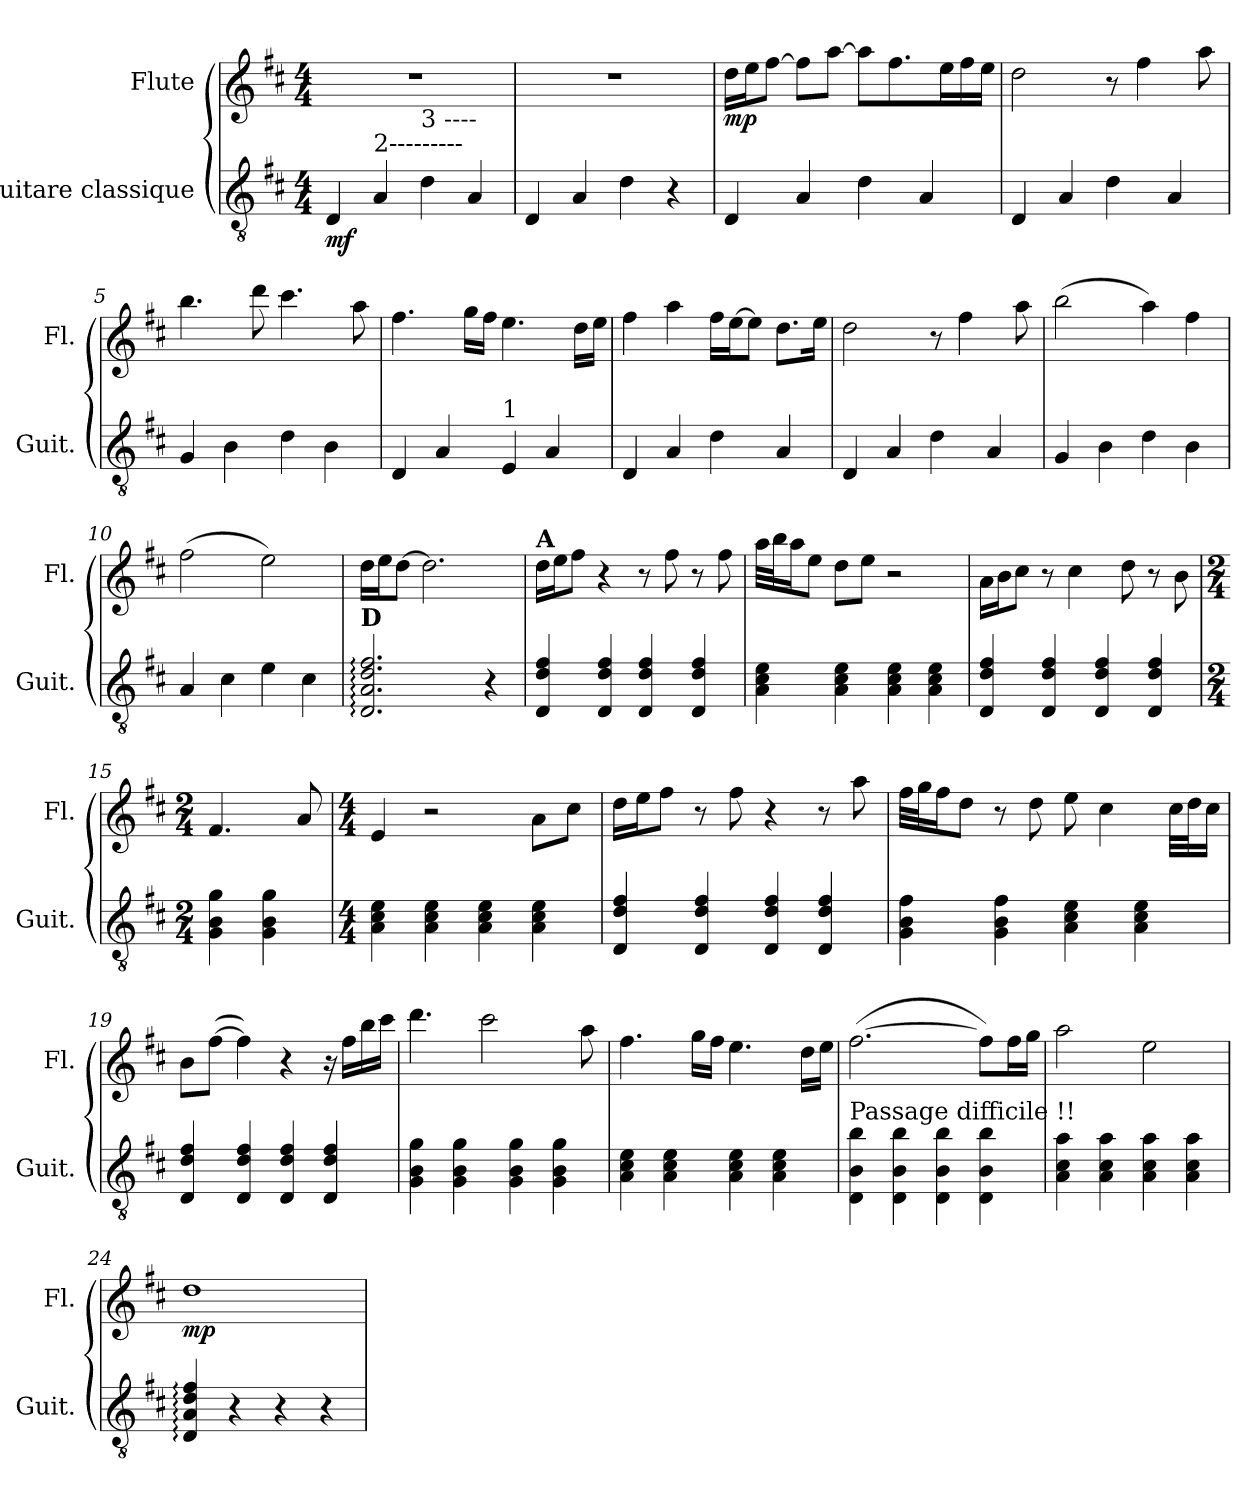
**kern	**dynam	**kern	**dynam
*part2	*part2	*part1	*part1
*staff2	*staff2	*staff1	*staff1
*I"Guitare classique	*	*I"Flute	*
*I'Guit.	*	*I'Fl.	*
*clefGv2	*	*clefG2	*
*k[f#c#]	*	*k[f#c#]	*
*M4/4	*	*M4/4	*
=1	=1	=1	=1
!	!LO:DY:b	!	!
4D/	mf	1r	.
!LO:TX:a:t=2---------	!	!	!
4A/	.	.	.
!LO:TX:a:t=3 ----	!	!	!
4d\	.	.	.
4A/	.	.	.
=2	=2	=2	=2
4D/	.	1r	.
4A/	.	.	.
4d\	.	.	.
4r	.	.	.
=3	=3	=3	=3
!	!	!	!LO:DY:b
4D/	.	16dd\LL	mp
.	.	16ee\J	.
.	.	[8ff#\J	.
4A/	.	8ff#\L]	.
.	.	[8aa\J	.
4d\	.	8aa\L]	.
.	.	8.ff#\	.
4A/	.	.	.
.	.	16ee\L	.
.	.	16ff#\	.
.	.	16ee\JJ	.
=4	=4	=4	=4
4D/	.	2dd\	.
4A/	.	.	.
4d\	.	8r	.
.	.	4ff#\	.
4A/	.	.	.
.	.	8aa\	.
=5	=5	=5	=5
4G/	.	4.bb\	.
4B\	.	.	.
.	.	8ddd\	.
4d\	.	4.ccc#\	.
4B\	.	.	.
.	.	8aa\	.
!!LO:LB:g=z
=6	=6	=6	=6
4D/	.	4.ff#\	.
4A/	.	.	.
.	.	16gg\LL	.
.	.	16ff#\JJ	.
!LO:TX:a:t=1	!	!	!
4E/	.	4.ee\	.
4A/	.	.	.
.	.	16dd\LL	.
.	.	16ee\JJ	.
=7	=7	=7	=7
4D/	.	4ff#\	.
4A/	.	4aa\	.
4d\	.	16ff#\LL	.
.	.	[16ee\J	.
.	.	8ee\J]	.
4A/	.	8.dd\L	.
.	.	16ee\Jk	.
=8	=8	=8	=8
4D/	.	2dd\	.
4A/	.	.	.
4d\	.	8r	.
.	.	4ff#\	.
4A/	.	.	.
.	.	8aa\	.
=9	=9	=9	=9
4G/	.	(2bb\	.
4B\	.	.	.
4d\	.	4aa\)	.
4B\	.	4ff#\	.
=10	=10	=10	=10
4A/	.	(2ff#\	.
4c#\	.	.	.
4e\	.	2ee\)	.
4c#\	.	.	.
=11	=11	=11	=11
!LO:TX:a:B:t=D	!	!	!
2.D/: 2.A/: 2.d/: 2.f#/:	.	16dd\LL	.
.	.	16ee\J	.
.	.	[8dd\J	.
.	.	2.dd\]	.
4r	.	.	.
!!LO:LB:g=z
=12	=12	=12	=12
!	!	!LO:TX:a:B:t=A	!
4D/ 4d/ 4f#/	.	16dd\LL	.
.	.	16ee\J	.
.	.	8ff#\J	.
4D/ 4d/ 4f#/	.	4r	.
4D/ 4d/ 4f#/	.	8r	.
.	.	8ff#\	.
4D/ 4d/ 4f#/	.	8r	.
.	.	8ff#\	.
=13	=13	=13	=13
4A\ 4c#\ 4e\	.	32aa\LLL	.
.	.	32bb\J	.
.	.	16aa\J	.
.	.	8ee\J	.
4A\ 4c#\ 4e\	.	8dd\L	.
.	.	8ee\J	.
4A\ 4c#\ 4e\	.	2r	.
4A\ 4c#\ 4e\	.	.	.
=14	=14	=14	=14
4D/ 4d/ 4f#/	.	16a\LL	.
.	.	16b\J	.
.	.	8cc#\J	.
4D/ 4d/ 4f#/	.	8r	.
.	.	4cc#\	.
4D/ 4d/ 4f#/	.	.	.
.	.	8dd\	.
4D/ 4d/ 4f#/	.	8r	.
.	.	8b\	.
=15	=15	=15	=15
*M2/4	*	*M2/4	*
4G\ 4B\ 4g\	.	4.f#/	.
4G\ 4B\ 4g\	.	.	.
.	.	8a/	.
=16	=16	=16	=16
*M4/4	*	*M4/4	*
4A\ 4c#\ 4e\	.	4e/	.
4A\ 4c#\ 4e\	.	2r	.
4A\ 4c#\ 4e\	.	.	.
4A\ 4c#\ 4e\	.	8a\L	.
.	.	8cc#\J	.
!!LO:LB:g=z
=17	=17	=17	=17
4D/ 4d/ 4f#/	.	16dd\LL	.
.	.	16ee\J	.
.	.	8ff#\J	.
4D/ 4d/ 4f#/	.	8r	.
.	.	8ff#\	.
4D/ 4d/ 4f#/	.	4r	.
4D/ 4d/ 4f#/	.	8r	.
.	.	8aa\	.
=18	=18	=18	=18
4G\ 4B\ 4f#\	.	32ff#\LLL	.
.	.	32gg\J	.
.	.	16ff#\J	.
.	.	8dd\J	.
4G\ 4B\ 4f#\	.	8r	.
.	.	8dd\	.
4A\ 4c#\ 4e\	.	8ee\	.
.	.	4cc#\	.
4A\ 4c#\ 4e\	.	.	.
.	.	32cc#\LLL	.
.	.	32dd\J	.
.	.	16cc#\JJ	.
=19	=19	=19	=19
4D/ 4d/ 4f#/	.	8b\L	.
.	.	([8ff#\J	.
4D/ 4d/ 4f#/	.	4ff#\])	.
4D/ 4d/ 4f#/	.	4r	.
4D/ 4d/ 4f#/	.	16r	.
.	.	16ff#\LL	.
.	.	16bb\	.
.	.	16ccc#\JJ	.
=20	=20	=20	=20
4G\ 4B\ 4g\	.	4.ddd\	.
4G\ 4B\ 4g\	.	.	.
.	.	2ccc#\	.
4G\ 4B\ 4g\	.	.	.
4G\ 4B\ 4g\	.	.	.
.	.	8aa\	.
=21	=21	=21	=21
4A\ 4c#\ 4e\	.	4.ff#\	.
4A\ 4c#\ 4e\	.	.	.
.	.	16gg\LL	.
.	.	16ff#\JJ	.
4A\ 4c#\ 4e\	.	4.ee\	.
4A\ 4c#\ 4e\	.	.	.
.	.	16dd\LL	.
.	.	16ee\JJ	.
!!LO:LB:g=z
=22	=22	=22	=22
!LO:TX:a:t=Passage difficile !!	!	!	!
4D\ 4B\ 4b\	.	([2.ff#\	.
4D\ 4B\ 4b\	.	.	.
4D\ 4B\ 4b\	.	.	.
4D\ 4B\ 4b\	.	8ff#\L])	.
.	.	16ff#\L	.
.	.	16gg\JJ	.
=23	=23	=23	=23
4A\ 4c#\ 4a\	.	2aa\	.
4A\ 4c#\ 4a\	.	.	.
4A\ 4c#\ 4a\	.	2ee\	.
4A\ 4c#\ 4a\	.	.	.
=24	=24	=24	=24
!	!	!	!LO:DY:b
4D/: 4A/: 4d/: 4f#/:	.	1dd	mp
4r	.	.	.
4r	.	.	.
4r	.	.	.
=	=	=	=
*-	*-	*-	*-
